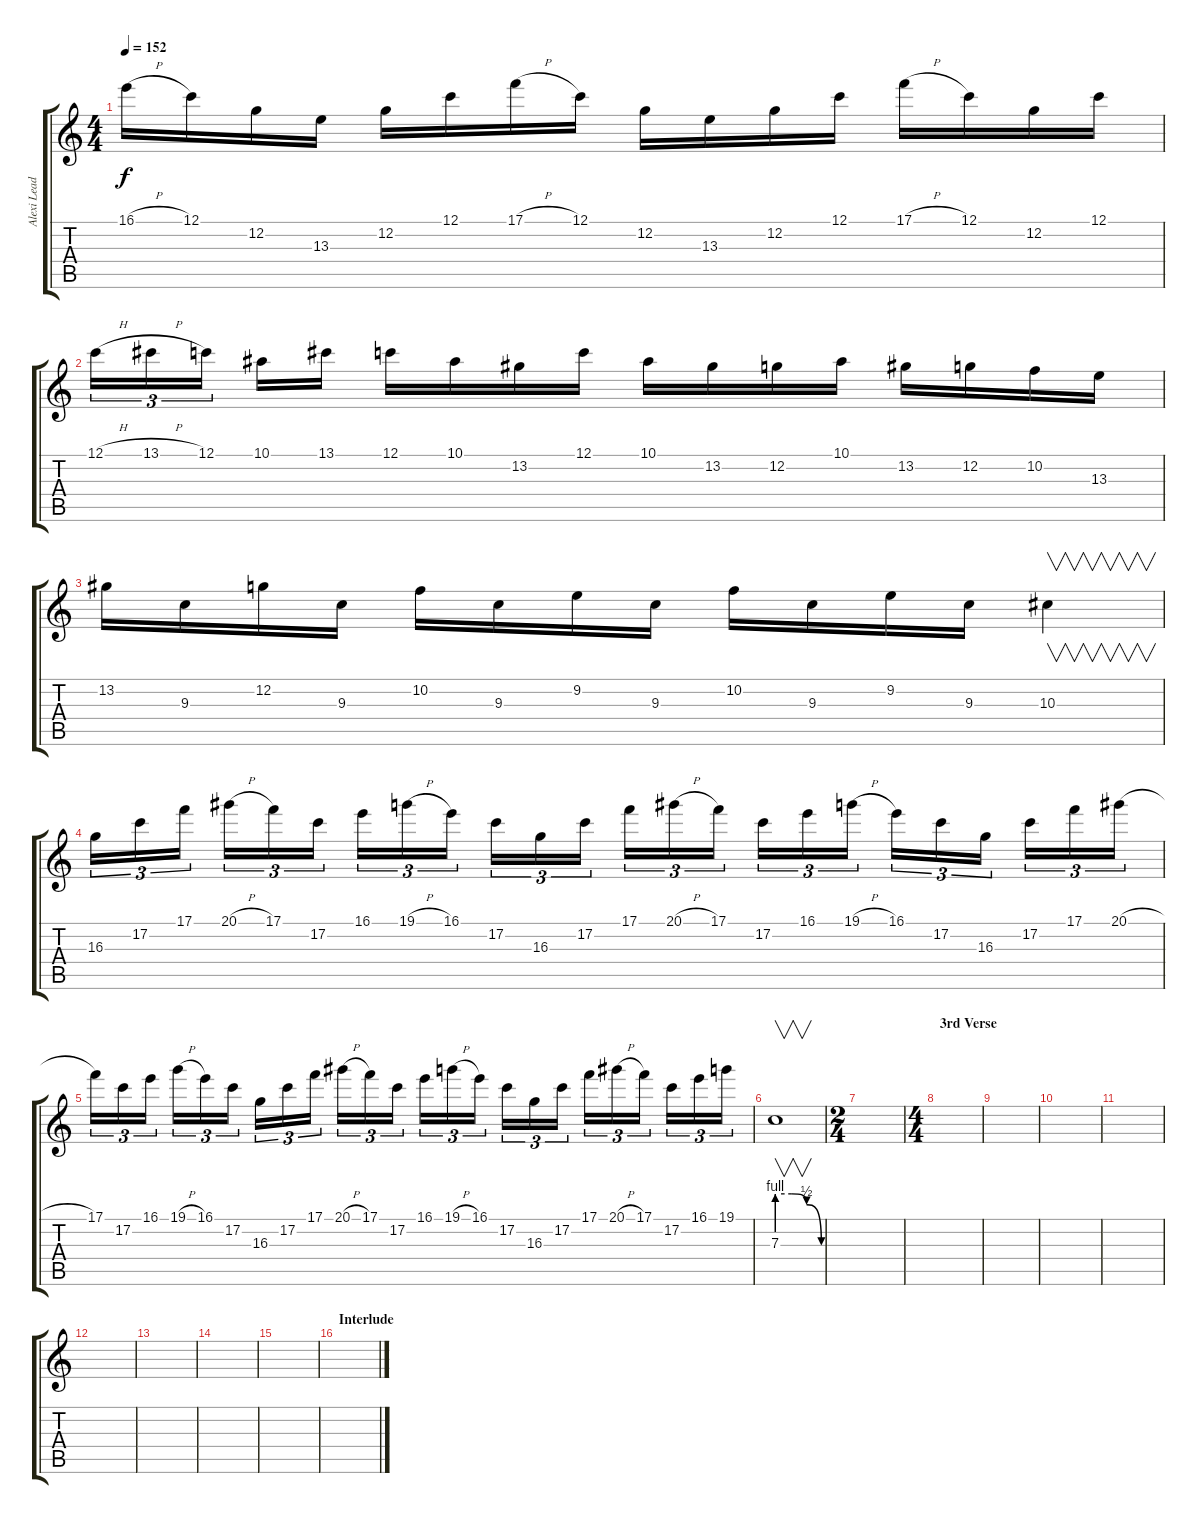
\track ("Alexi Lead" "Alexi Lead") {instrument overdrivenguitar}
\staff {score tabs}
\tuning (C4 G3 Eb3 Bb2 F2 C2) {hide}
\ts (4 4)
\tempo 152
\clef g2
\ks c
16.1{h}.16{dy f} 12.1.16 12.2.16 13.3.16 12.2.16 12.1.16 17.1{h}.16 12.1.16 12.2.16 13.3.16 12.2.16 12.1.16 17.1{h}.16 12.1.16 12.2.16 12.1.16 |
12.1{h}.16{tu (3 2)} 13.1{h}.16{tu (3 2)} 12.1.16{tu (3 2)} 10.1.16 13.1.16 12.1.16 10.1.16 13.2.16 12.1.16 10.1.16 13.2.16 12.2.16 10.1.16 13.2.16 12.2.16 10.2.16 13.3.16 |
13.2.16 9.3.16 12.2.16 9.3.16 10.2.16 9.3.16 9.2.16 9.3.16 10.2.16 9.3.16 9.2.16 9.3.16 10.3.4{v instrument guitarharmonics} |
16.3.16{tu (3 2) instrument overdrivenguitar} 17.2.16{tu (3 2)} 17.1.16{tu (3 2)} 20.1{h}.16{tu (3 2)} 17.1.16{tu (3 2)} 17.2.16{tu (3 2)} 16.1.16{tu (3 2)} 19.1{h}.16{tu (3 2)} 16.1.16{tu (3 2)} 17.2.16{tu (3 2)} 16.3.16{tu (3 2)} 17.2.16{tu (3 2)} 17.1.16{tu (3 2)} 20.1{h}.16{tu (3 2)} 17.1.16{tu (3 2)} 17.2.16{tu (3 2)} 16.1.16{tu (3 2)} 19.1{h}.16{tu (3 2)} 16.1.16{tu (3 2)} 17.2.16{tu (3 2)} 16.3.16{tu (3 2)} 17.2.16{tu (3 2)} 17.1.16{tu (3 2)} 20.1{h}.16{tu (3 2)} |
17.1.16{tu (3 2)} 17.2.16{tu (3 2)} 16.1.16{tu (3 2)} 19.1{h}.16{tu (3 2)} 16.1.16{tu (3 2)} 17.2.16{tu (3 2)} 16.3.16{tu (3 2)} 17.2.16{tu (3 2)} 17.1.16{tu (3 2)} 20.1{h}.16{tu (3 2)} 17.1.16{tu (3 2)} 17.2.16{tu (3 2)} 16.1.16{tu (3 2)} 19.1{h}.16{tu (3 2)} 16.1.16{tu (3 2)} 17.2.16{tu (3 2)} 16.3.16{tu (3 2)} 17.2.16{tu (3 2)} 17.1.16{tu (3 2)} 20.1{h}.16{tu (3 2)} 17.1.16{tu (3 2)} 17.2.16{tu (3 2)} 16.1.16{tu (3 2)} 19.1.16{tu (3 2)} |
7.3{be (custom 0 4 20 4 40 2 60 0)}.1{v instrument guitarharmonics} |
\ts (2 4)
|
\ts (4 4)
\section ("" "3rd Verse")
|
|
|
|
|
|
|
|
\section ("" "Interlude")
